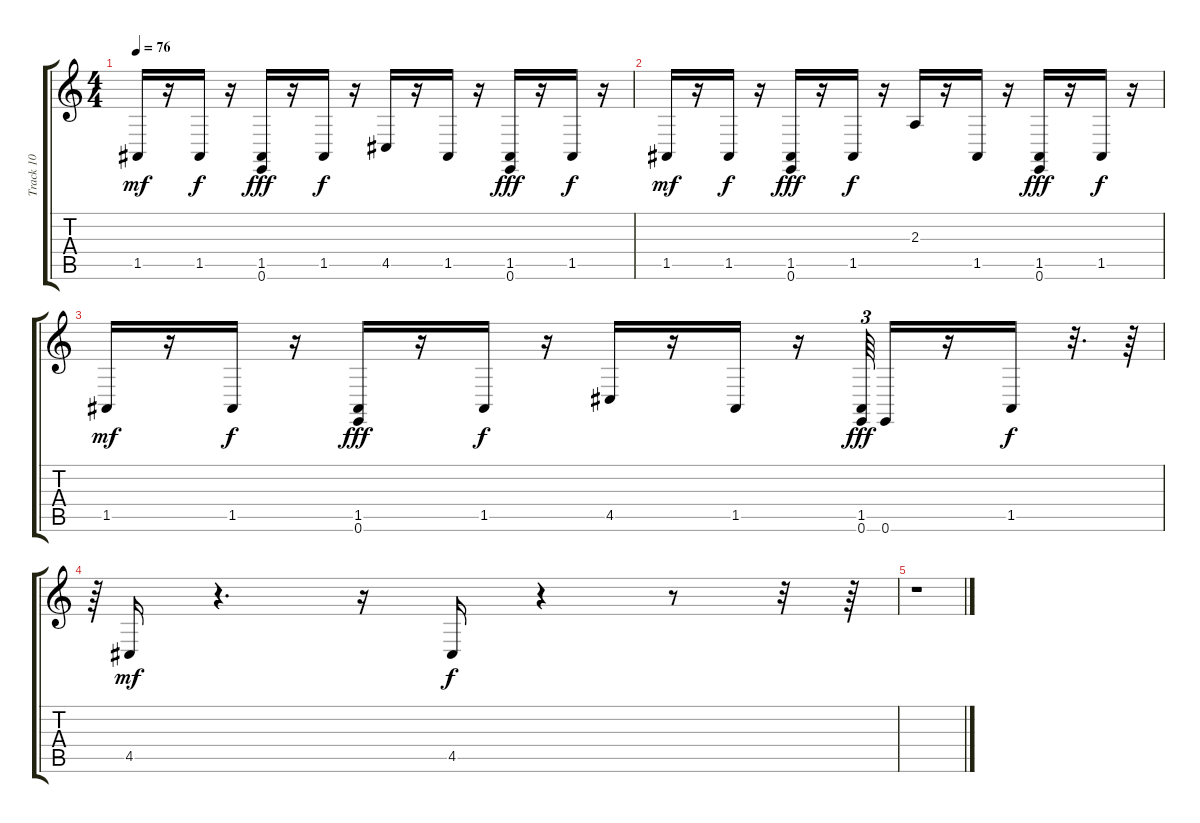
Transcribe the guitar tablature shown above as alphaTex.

\track ("Track 10" "Track 10") {instrument celesta}
\staff {score tabs}
\tuning (E4 B3 G3 D3 A2 E2) {hide}
\ts (4 4)
\tempo 76
\clef g2
\ks c
1.5.16{dy mf} r.16 1.5.16{dy f} r.16 (1.5 0.6).16{dy fff} r.16 1.5.16{dy f} r.16 4.5.16 r.16 1.5.16 r.16 (1.5 0.6).16{dy fff} r.16 1.5.16{dy f} r.16 |
1.5.16{dy mf} r.16 1.5.16{dy f} r.16 (1.5 0.6).16{dy fff} r.16 1.5.16{dy f} r.16 2.3.16 r.16 1.5.16 r.16 (1.5 0.6).16{dy fff} r.16 1.5.16{dy f} r.16 |
1.5.16{dy mf} r.16 1.5.16{dy f} r.16 (1.5 0.6).16{dy fff} r.16 1.5.16{dy f} r.16 4.5.16 r.16 1.5.16 r.16 (1.5 0.6).64{tu (3 2) dy fff} 0.6.16 r.16 1.5.16{dy f} r.32{d} r.64 |
r.64{tu (3 2)} 4.5.16{dy mf} r.4{d} r.16 4.5.16{dy f} r.4 r.8 r.32 r.64 |
r.1
